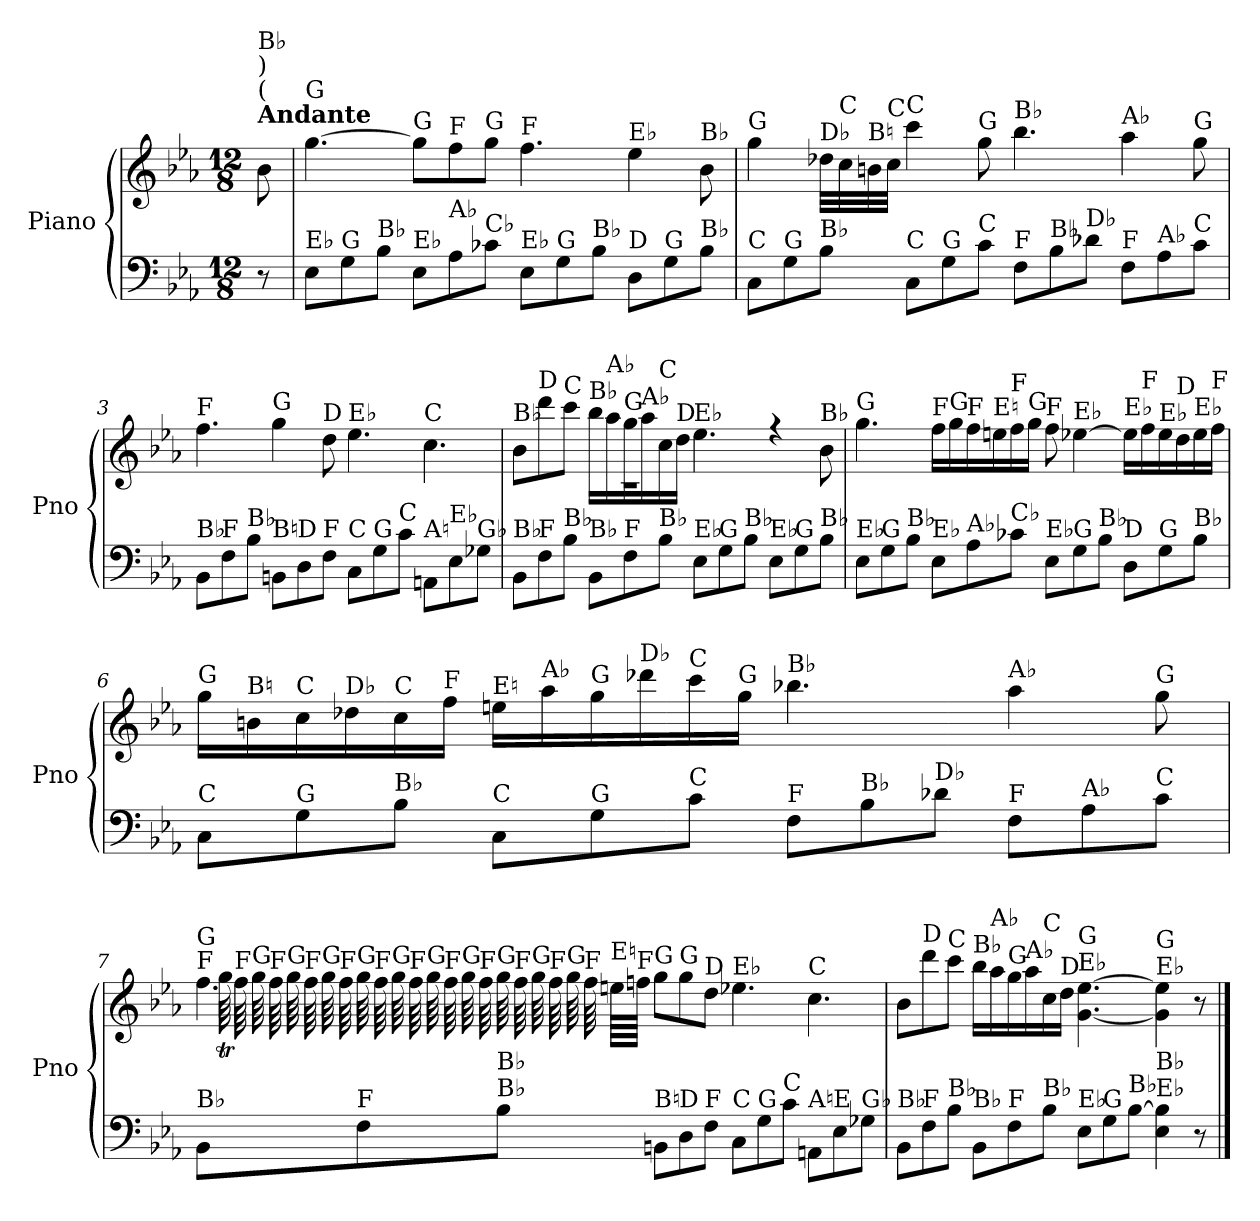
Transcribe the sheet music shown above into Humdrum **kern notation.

**kern	**kern	**dynam
*part1	*part1	*part1
*staff2	*staff1	*staff1/2
*I"Piano	*	*
*I'Pno	*	*
*clefF4	*clefG2	*
*k[b-e-a-]	*k[b-e-a-]	*
*M12/8	*M12/8	*
*MM53	*MM53	*
=	=	=
!	!LO:TX:a:B:t=Andante	!
!	!LO:TX:a:t=(	!
!	!LO:TX:a:t=)	!
!	!LO:TX:a:t=B♭	!
!	!	!LO:DY:b
8r	8b-\	other-dynamics
=1	=1	=1
!	!LO:TX:a:t=G	!
!LO:TX:a:t=E♭	!	!
8E-\L	[4.gg\	.
!LO:TX:a:t=G	!	!
8G\	.	.
!LO:TX:a:t=B♭	!	!
8B-\J	.	.
!	!LO:TX:a:t=G	!
!LO:TX:a:t=E♭	!	!
!	!	!LO:DY:b
8E-\L	8gg\L]	other-dynamics
!	!LO:TX:a:t=F	!
!LO:TX:a:t=A♭	!	!
8A-\	8ff\	.
!	!LO:TX:a:t=G	!
!LO:TX:a:t=C♭	!	!
8c-X\J	8gg\J	.
!	!LO:TX:a:t=F	!
!LO:TX:a:t=E♭	!	!
8E-\L	4.ff\	.
!LO:TX:a:t=G	!	!
8G\	.	.
!LO:TX:a:t=B♭	!	!
8B-\J	.	.
!	!LO:TX:a:t=E♭	!
!LO:TX:a:t=D	!	!
8D\L	4ee-\	.
!LO:TX:a:t=G	!	!
8G\	.	.
!	!LO:TX:a:t=B♭	!
!LO:TX:a:t=B♭	!	!
8B-\J	8b-\	.
=2	=2	=2
!	!LO:TX:a:t=G	!
!LO:TX:a:t=C	!	!
8C\L	4gg\	.
!LO:TX:a:t=G	!	!
8G\	.	.
!	!LO:TX:a:t=D♭	!
!LO:TX:a:t=B♭	!	!
8B-\J	32dd-X\LLL	.
!	!LO:TX:a:t=C	!
.	32cc\	.
!	!LO:TX:a:t=B♮	!
.	32bn\	.
!	!LO:TX:a:t=C	!
.	32cc\JJJ	.
!	!LO:TX:a:t=C	!
!LO:TX:a:t=C	!	!
8C\L	4ccc\	.
!LO:TX:a:t=G	!	!
8G\	.	.
!	!LO:TX:a:t=G	!
!LO:TX:a:t=C	!	!
8c\J	8gg\	.
!	!LO:TX:a:t=B♭	!
!LO:TX:a:t=F	!	!
8F\L	4.bb-\	.
!LO:TX:a:t=B♭	!	!
8B-\	.	.
!LO:TX:a:t=D♭	!	!
8d-X\J	.	.
!	!LO:TX:a:t=A♭	!
!LO:TX:a:t=F	!	!
8F\L	4aa-\	.
!LO:TX:a:t=A♭	!	!
8A-\	.	.
!	!LO:TX:a:t=G	!
!LO:TX:a:t=C	!	!
8c\J	8gg\	.
!!LO:LB:g=z
=3	=3	=3
!	!LO:TX:a:t=F	!
!LO:TX:a:t=B♭	!	!
8BB-\L	4.ff\	.
!LO:TX:a:t=F	!	!
8F\	.	.
!LO:TX:a:t=B♭	!	!
8B-\J	.	.
!	!LO:TX:a:t=G	!
!LO:TX:a:t=B♮	!	!
8BBn\L	4gg\	.
!LO:TX:a:t=D	!	!
8D\	.	.
!	!LO:TX:a:t=D	!
!LO:TX:a:t=F	!	!
8F\J	8dd\	.
!	!LO:TX:a:t=E♭	!
!LO:TX:a:t=C	!	!
8C\L	4.ee-\	.
!LO:TX:a:t=G	!	!
8G\	.	.
!LO:TX:a:t=C	!	!
8c\J	.	.
!	!LO:TX:a:t=C	!
!LO:TX:a:t=A♮	!	!
8AAn\L	4.cc\	.
!LO:TX:a:t=E♭	!	!
8E-\	.	.
!LO:TX:a:t=G♭	!	!
8G-X\J	.	.
=4	=4	=4
*	*^	*
!	!LO:TX:a:t=B♭	!	!
!LO:TX:a:t=B♭	!	!	!
8BB-\L	8b-\L	2ryy	.
!	!LO:TX:a:t=D	!	!
!LO:TX:a:t=F	!	!	!
8F\	8ddd\	.	.
!	!LO:TX:a:t=C	!	!
!LO:TX:a:t=B♭	!	!	!
8B-\J	8ccc\J	.	.
!	!LO:TX:a:t=B♭	!	!
!LO:TX:a:t=B♭	!	!	!
8BB-\L	16bb-\LL	.	.
!	!LO:TX:a:t=A♭	!	!
.	16aa-\	.	.
!	!LO:TX:a:t=G	!	!
!LO:TX:a:t=F	!	!	!
8F\	16gg\	1r	.
!	!LO:TX:a:t=A♭	!	!
.	16aa-\	.	.
!	!LO:TX:a:t=C	!	!
!LO:TX:a:t=B♭	!	!	!
8B-\J	16cc\	.	.
!	!LO:TX:a:t=D	!	!
.	16dd\JJ	.	.
!	!LO:TX:a:t=E♭	!	!
!LO:TX:a:t=E♭	!	!	!
8E-\L	4.ee-\	.	.
!LO:TX:a:t=G	!	!	!
8G\	.	.	.
!LO:TX:a:t=B♭	!	!	!
8B-\J	.	.	.
!LO:TX:a:t=E♭	!	!	!
8E-\L	4r	.	.
!LO:TX:a:t=G	!	!	!
8G\	.	.	.
!	!LO:TX:a:t=B♭	!	!
!LO:TX:a:t=B♭	!	!	!
8B-\J	8b-\	.	.
*	*v	*v	*
!!LO:LB:g=z
=5	=5	=5
!	!LO:TX:a:t=G	!
!LO:TX:a:t=E♭	!	!
8E-\L	4.gg\	.
!LO:TX:a:t=G	!	!
8G\	.	.
!LO:TX:a:t=B♭	!	!
8B-\J	.	.
!	!LO:TX:a:t=F	!
!LO:TX:a:t=E♭	!	!
8E-\L	16ff\LL	.
!	!LO:TX:a:t=G	!
.	16gg\	.
!	!LO:TX:a:t=F	!
!LO:TX:a:t=A♭	!	!
8A-\	16ff\	.
!	!LO:TX:a:t=E♮	!
.	16een\	.
!	!LO:TX:a:t=F	!
!LO:TX:a:t=C♭	!	!
8c-X\J	16ff\	.
!	!LO:TX:a:t=G	!
.	16gg\JJ	.
!	!LO:TX:a:t=F	!
!LO:TX:a:t=E♭	!	!
8E-\L	8ff\	.
!	!LO:TX:a:t=E♭	!
!LO:TX:a:t=G	!	!
8G\	[4ee-X\	.
!LO:TX:a:t=B♭	!	!
8B-\J	.	.
!	!LO:TX:a:t=E♭	!
!LO:TX:a:t=D	!	!
8D\L	16ee-\LL]	.
!	!LO:TX:a:t=F	!
.	16ff\	.
!	!LO:TX:a:t=E♭	!
!LO:TX:a:t=G	!	!
8G\	16ee-\	.
!	!LO:TX:a:t=D	!
.	16dd\	.
!	!LO:TX:a:t=E♭	!
!LO:TX:a:t=B♭	!	!
8B-\J	16ee-\	.
!	!LO:TX:a:t=F	!
.	16ff\JJ	.
=6	=6	=6
!	!LO:TX:a:t=G	!
!LO:TX:a:t=C	!	!
8C\L	16gg\LL	.
!	!LO:TX:a:t=B♮	!
.	16bn\	.
!	!LO:TX:a:t=C	!
!LO:TX:a:t=G	!	!
8G\	16cc\	.
!	!LO:TX:a:t=D♭	!
.	16dd-X\	.
!	!LO:TX:a:t=C	!
!LO:TX:a:t=B♭	!	!
8B-\J	16cc\	.
!	!LO:TX:a:t=F	!
!	!	!LO:DY:b
.	16ff\JJ	other-dynamics
!	!LO:TX:a:t=E♮	!
!LO:TX:a:t=C	!	!
8C\L	16een\LL	.
!	!LO:TX:a:t=A♭	!
.	16aa-\	.
!	!LO:TX:a:t=G	!
!LO:TX:a:t=G	!	!
8G\	16gg\	.
!	!LO:TX:a:t=D♭	!
.	16ddd-X\	.
!	!LO:TX:a:t=C	!
!LO:TX:a:t=C	!	!
8c\J	16ccc\	.
!	!LO:TX:a:t=G	!
.	16gg\JJ	.
!	!LO:TX:a:t=B♭	!
!LO:TX:a:t=F	!	!
8F\L	4.bb-X\	.
!LO:TX:a:t=B♭	!	!
8B-\	.	.
!LO:TX:a:t=D♭	!	!
8d-X\J	.	.
!	!LO:TX:a:t=A♭	!
!LO:TX:a:t=F	!	!
8F\L	4aa-\	.
!LO:TX:a:t=A♭	!	!
8A-\	.	.
!	!LO:TX:a:t=G	!
!LO:TX:a:t=C	!	!
8c\J	8gg\	.
!!LO:LB:g=z
=7	=7	=7
*	*^	*
!	!LO:TX:a:t=F	!	!
!	!LO:TX:a:t=G	!	!
!LO:TX:a:t=B♭	!	!	!
8BB-\L	4.ff\	64ggt!	.
!	!	!LO:TX:a:t=F	!
.	.	64ff!	.
!	!	!LO:TX:a:t=G	!
.	.	64gg!	.
!	!	!LO:TX:a:t=F	!
.	.	64ff!	.
!	!	!LO:TX:a:t=G	!
.	.	64gg!	.
!	!	!LO:TX:a:t=F	!
.	.	64ff!	.
!	!	!LO:TX:a:t=G	!
.	.	64gg!	.
!	!	!LO:TX:a:t=F	!
.	.	64ff!	.
!	!	!LO:TX:a:t=G	!
!LO:TX:a:t=F	!	!	!
8F\	.	64gg!	.
!	!	!LO:TX:a:t=F	!
.	.	64ff!	.
!	!	!LO:TX:a:t=G	!
.	.	64gg!	.
!	!	!LO:TX:a:t=F	!
.	.	64ff!	.
!	!	!LO:TX:a:t=G	!
.	.	64gg!	.
!	!	!LO:TX:a:t=F	!
.	.	64ff!	.
!	!	!LO:TX:a:t=G	!
.	.	64gg!	.
!	!	!LO:TX:a:t=F	!
.	.	64ff!	.
!	!	!LO:TX:a:t=G	!
!LO:TX:a:t=B♭	!	!	!
!LO:TX:a:t=B♭	!	!	!
8B-\J	.	64gg!	.
!	!	!LO:TX:a:t=F	!
.	.	64ff!	.
!	!	!LO:TX:a:t=G	!
.	.	64gg!	.
!	!	!LO:TX:a:t=F	!
.	.	64ff!	.
!	!	!LO:TX:a:t=G	!
.	.	64gg!	.
!	!	!LO:TX:a:t=F	!
.	.	64ff!	.
!	!	!LO:TX:a:t=E♮	!
.	.	64eenTTT\LLLL	.
!	!	!LO:TX:a:t=F	!
.	.	64ff\JJJJ	.
!	!LO:TX:a:t=G	!	!
!LO:TX:a:t=B♮	!	!	!
8BBn\L	8gg\L	1ryy	.
!	!LO:TX:a:t=G	!	!
!LO:TX:a:t=D	!	!	!
8D\	8gg\	.	.
!	!LO:TX:a:t=D	!	!
!LO:TX:a:t=F	!	!	!
8F\J	8dd\J	.	.
!	!LO:TX:a:t=E♭	!	!
!LO:TX:a:t=C	!	!	!
8C\L	4.ee-X\	.	.
!LO:TX:a:t=G	!	!	!
8G\	.	.	.
!LO:TX:a:t=C	!	!	!
8c\J	.	.	.
!	!LO:TX:a:t=C	!	!
!LO:TX:a:t=A♮	!	!	!
8AAn\L	4.cc\	.	.
!LO:TX:a:t=E	!	!	!
8E-\	.	.	.
!LO:TX:a:t=G♭	!	!	!
8G-X\J	.	8ryy	.
=8	=8	=8	=8
!	!LO:TX:a:t=B♭	!	!
!LO:TX:a:t=B♭	!	!	!
*	*v	*v	*
8BB-\L	8b-\L	.
!	!LO:TX:a:t=D	!
!LO:TX:a:t=F	!	!
8F\	8ddd\	.
!	!LO:TX:a:t=C	!
!LO:TX:a:t=B♭	!	!
8B-\J	8ccc\J	.
!	!LO:TX:a:t=B♭	!
!LO:TX:a:t=B♭	!	!
8BB-\L	16bb-\LL	.
!	!LO:TX:a:t=A♭	!
.	16aa-\	.
!	!LO:TX:a:t=G	!
!LO:TX:a:t=F	!	!
8F\	16gg\	.
!	!LO:TX:a:t=A♭	!
.	16aa-\	.
!	!LO:TX:a:t=C	!
!LO:TX:a:t=B♭	!	!
8B-\J	16cc\	.
!	!LO:TX:a:t=D	!
.	16dd\JJ	.
!	!LO:TX:a:t=E♭	!
!	!LO:TX:a:t=G	!
!LO:TX:a:t=E♭	!	!
8E-\L	[4.g\ [4.ee-\	.
!LO:TX:a:t=G	!	!
8G\	.	.
!LO:TX:a:t=B♭	!	!
[8B-\J	.	.
!	!LO:TX:a:t=E♭	!
!	!LO:TX:a:t=G	!
!LO:TX:a:t=E♭	!	!
!LO:TX:a:t=B♭	!	!
4E-\ 4B-\]	4g\] 4ee-\]	.
8r	8r	.
==	==	==
*-	*-	*-
